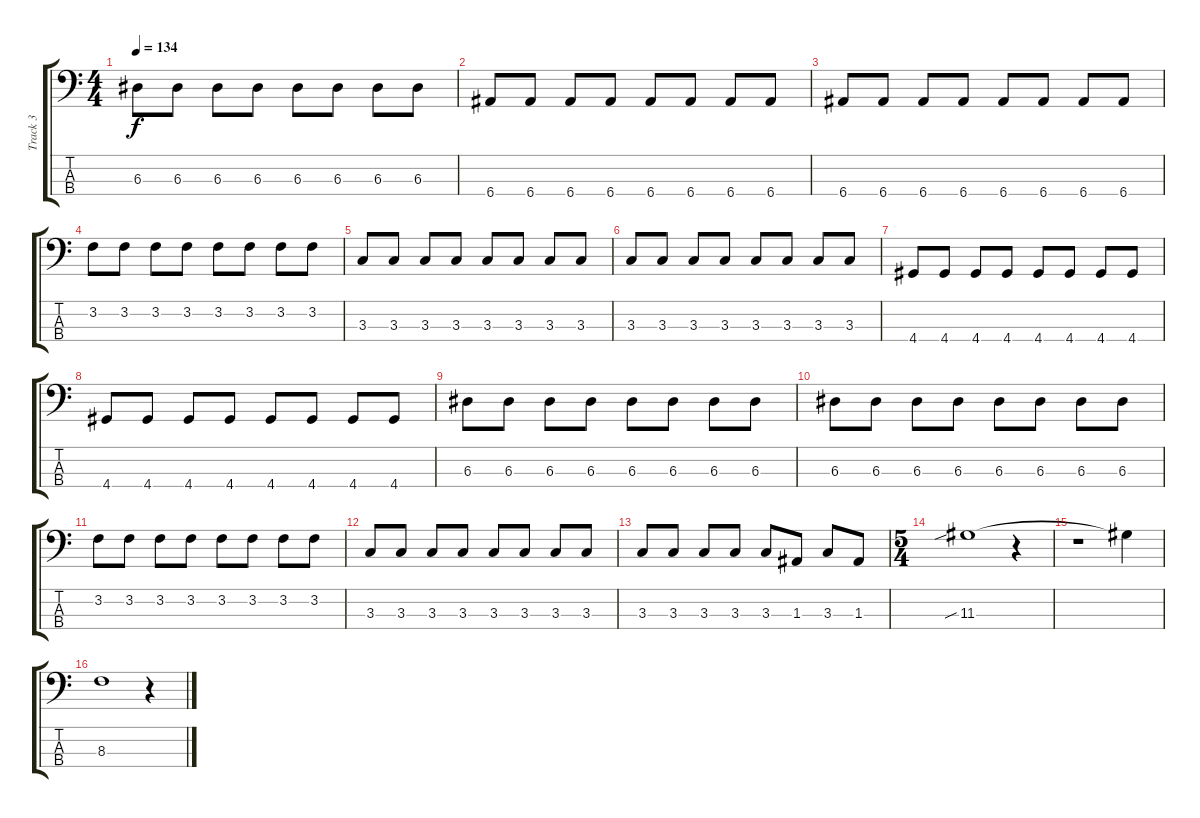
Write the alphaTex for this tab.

\track ("Track 3" "Track 3") {instrument electricbassfinger}
\staff {score tabs}
\tuning (G2 D2 A1 E1) {hide}
\ts (4 4)
\tempo 134
\clef f4
\ks c
6.3.8{dy f} 6.3.8 6.3.8 6.3.8 6.3.8 6.3.8 6.3.8 6.3.8 |
6.4.8 6.4.8 6.4.8 6.4.8 6.4.8 6.4.8 6.4.8 6.4.8 |
6.4.8 6.4.8 6.4.8 6.4.8 6.4.8 6.4.8 6.4.8 6.4.8 |
3.2.8 3.2.8 3.2.8 3.2.8 3.2.8 3.2.8 3.2.8 3.2.8 |
3.3.8 3.3.8 3.3.8 3.3.8 3.3.8 3.3.8 3.3.8 3.3.8 |
3.3.8 3.3.8 3.3.8 3.3.8 3.3.8 3.3.8 3.3.8 3.3.8 |
4.4.8 4.4.8 4.4.8 4.4.8 4.4.8 4.4.8 4.4.8 4.4.8 |
4.4.8 4.4.8 4.4.8 4.4.8 4.4.8 4.4.8 4.4.8 4.4.8 |
6.3.8 6.3.8 6.3.8 6.3.8 6.3.8 6.3.8 6.3.8 6.3.8 |
6.3.8 6.3.8 6.3.8 6.3.8 6.3.8 6.3.8 6.3.8 6.3.8 |
3.2.8 3.2.8 3.2.8 3.2.8 3.2.8 3.2.8 3.2.8 3.2.8 |
3.3.8 3.3.8 3.3.8 3.3.8 3.3.8 3.3.8 3.3.8 3.3.8 |
3.3.8 3.3.8 3.3.8 3.3.8 3.3.8 1.3.8 3.3.8 1.3.8 |
\ts (5 4)
11.3{sib}.1 r.4 |
r.1 11.3{t}.4 |
8.3.1 r.4
